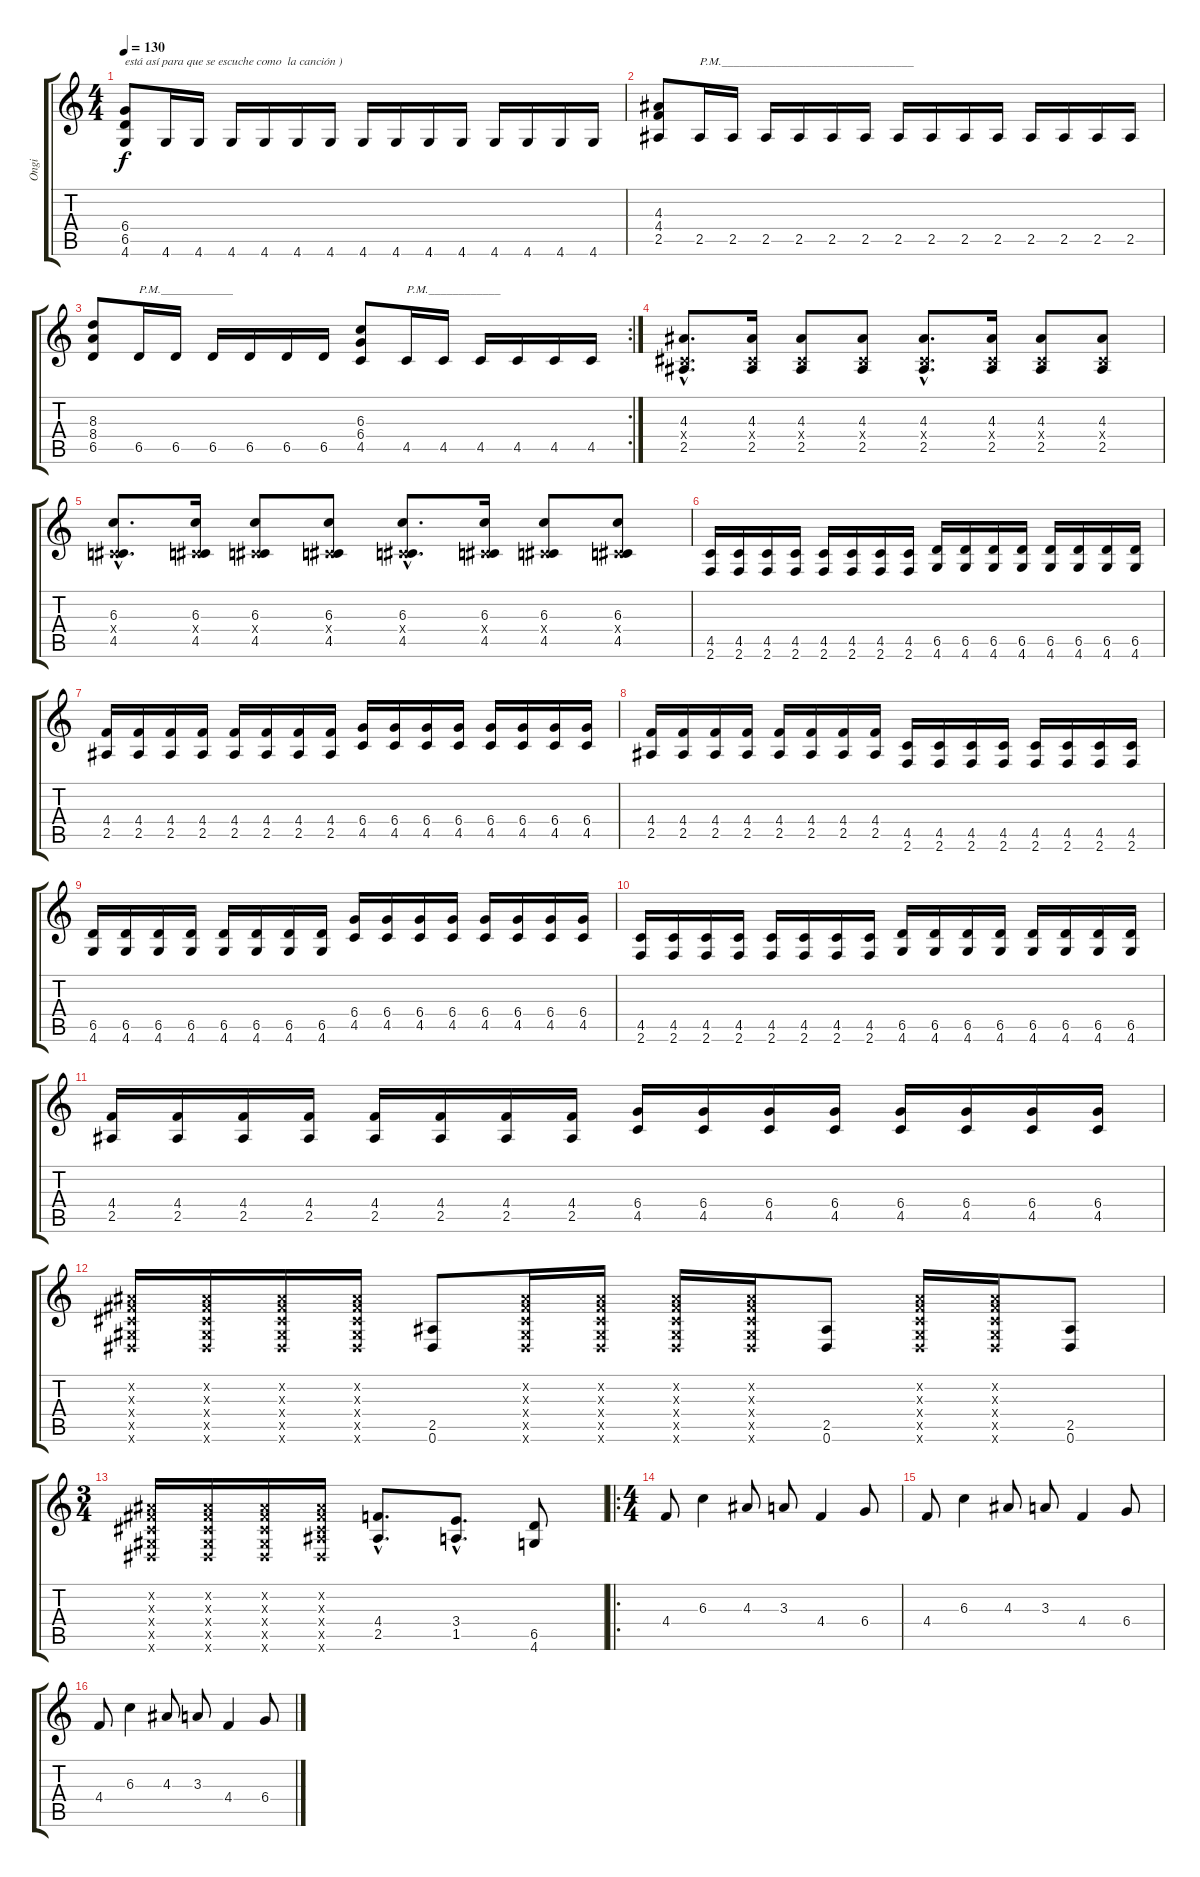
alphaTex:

\track ("Ongi" "Ongi") {instrument distortionguitar}
\staff {score tabs}
\tuning (Eb4 Bb3 Gb3 Db3 Ab2 Eb2) {hide}
\ts (4 4)
\tempo 130
\clef g2
\ks c
(6.4 6.5 4.6).8{txt "está así para que se escuche como  la canción )" dy f} 4.6.16 4.6.16 4.6.16 4.6.16 4.6.16 4.6.16 4.6.16 4.6.16 4.6.16 4.6.16 4.6.16 4.6.16 4.6.16 4.6.16 |
(4.3 4.4 2.5).8 2.5.16{txt "P.M.________________________________"} 2.5.16 2.5.16 2.5.16 2.5.16 2.5.16 2.5.16 2.5.16 2.5.16 2.5.16 2.5.16 2.5.16 2.5.16 2.5.16 |
\rc 2
(8.3 8.4 6.5).8 6.5.16{txt "P.M.____________"} 6.5.16 6.5.16 6.5.16 6.5.16 6.5.16 (6.3 6.4 4.5).8 4.5.16{txt "P.M.____________"} 4.5.16 4.5.16 4.5.16 4.5.16 4.5.16 |
(4.3{hac} 0.4{hac x} 2.5{hac}).8{d} (4.3 0.4{x} 2.5).16 (4.3 0.4{x} 2.5).8 (4.3 0.4{x} 2.5).8 (4.3{hac} 0.4{hac x} 2.5{hac}).8{d} (4.3 0.4{x} 2.5).16 (4.3 0.4{x} 2.5).8 (4.3 0.4{x} 2.5).8 |
(6.3{hac} 0.4{hac x} 4.5{hac}).8{d} (6.3 0.4{x} 4.5).16 (6.3 0.4{x} 4.5).8 (6.3 0.4{x} 4.5).8 (6.3{hac} 0.4{hac x} 4.5{hac}).8{d} (6.3 0.4{x} 4.5).16 (6.3 0.4{x} 4.5).8 (6.3 0.4{x} 4.5).8 |
(4.5 2.6).16 (4.5 2.6).16 (4.5 2.6).16 (4.5 2.6).16 (4.5 2.6).16 (4.5 2.6).16 (4.5 2.6).16 (4.5 2.6).16 (6.5 4.6).16 (6.5 4.6).16 (6.5 4.6).16 (6.5 4.6).16 (6.5 4.6).16 (6.5 4.6).16 (6.5 4.6).16 (6.5 4.6).16 |
(4.4 2.5).16 (4.4 2.5).16 (4.4 2.5).16 (4.4 2.5).16 (4.4 2.5).16 (4.4 2.5).16 (4.4 2.5).16 (4.4 2.5).16 (6.4 4.5).16 (6.4 4.5).16 (6.4 4.5).16 (6.4 4.5).16 (6.4 4.5).16 (6.4 4.5).16 (6.4 4.5).16 (6.4 4.5).16 |
(4.4 2.5).16 (4.4 2.5).16 (4.4 2.5).16 (4.4 2.5).16 (4.4 2.5).16 (4.4 2.5).16 (4.4 2.5).16 (4.4 2.5).16 (4.5 2.6).16 (4.5 2.6).16 (4.5 2.6).16 (4.5 2.6).16 (4.5 2.6).16 (4.5 2.6).16 (4.5 2.6).16 (4.5 2.6).16 |
(6.5 4.6).16 (6.5 4.6).16 (6.5 4.6).16 (6.5 4.6).16 (6.5 4.6).16 (6.5 4.6).16 (6.5 4.6).16 (6.5 4.6).16 (6.4 4.5).16 (6.4 4.5).16 (6.4 4.5).16 (6.4 4.5).16 (6.4 4.5).16 (6.4 4.5).16 (6.4 4.5).16 (6.4 4.5).16 |
(4.5 2.6).16 (4.5 2.6).16 (4.5 2.6).16 (4.5 2.6).16 (4.5 2.6).16 (4.5 2.6).16 (4.5 2.6).16 (4.5 2.6).16 (6.5 4.6).16 (6.5 4.6).16 (6.5 4.6).16 (6.5 4.6).16 (6.5 4.6).16 (6.5 4.6).16 (6.5 4.6).16 (6.5 4.6).16 |
(4.4 2.5).16 (4.4 2.5).16 (4.4 2.5).16 (4.4 2.5).16 (4.4 2.5).16 (4.4 2.5).16 (4.4 2.5).16 (4.4 2.5).16 (6.4 4.5).16 (6.4 4.5).16 (6.4 4.5).16 (6.4 4.5).16 (6.4 4.5).16 (6.4 4.5).16 (6.4 4.5).16 (6.4 4.5).16 |
(0.2{x} 0.3{x} 0.4{x} 0.5{x} 0.6{x}).16 (0.2{x} 0.3{x} 0.4{x} 0.5{x} 0.6{x}).16 (0.2{x} 0.3{x} 0.4{x} 0.5{x} 0.6{x}).16 (0.2{x} 0.3{x} 0.4{x} 0.5{x} 0.6{x}).16 (2.5 0.6).8 (0.2{x} 0.3{x} 0.4{x} 0.5{x} 0.6{x}).16 (0.2{x} 0.3{x} 0.4{x} 0.5{x} 0.6{x}).16 (0.2{x} 0.3{x} 0.4{x} 0.5{x} 0.6{x}).16 (0.2{x} 0.3{x} 0.4{x} 0.5{x} 0.6{x}).16 (2.5 0.6).8 (0.2{x} 0.3{x} 0.4{x} 0.5{x} 0.6{x}).16 (0.2{x} 0.3{x} 0.4{x} 0.5{x} 0.6{x}).16 (2.5 0.6).8 |
\ts (3 4)
(0.2{x} 0.3{x} 0.4{x} 0.5{x} 0.6{x}).16 (0.2{x} 0.3{x} 0.4{x} 0.5{x} 0.6{x}).16 (0.2{x} 0.3{x} 0.4{x} 0.5{x} 0.6{x}).16 (0.2{x} 0.3{x} 0.4{x} 2.5{x} 0.6{x}).16 (4.4{hac} 2.5{hac}).8{d} (3.4{hac} 1.5{hac}).8{d} (6.5 4.6).8 |
\ro
\ts (4 4)
4.4.8 6.3.4 4.3.8 3.3.8 4.4.4 6.4.8 |
4.4.8 6.3.4 4.3.8 3.3.8 4.4.4 6.4.8 |
4.4.8 6.3.4 4.3.8 3.3.8 4.4.4 6.4.8
